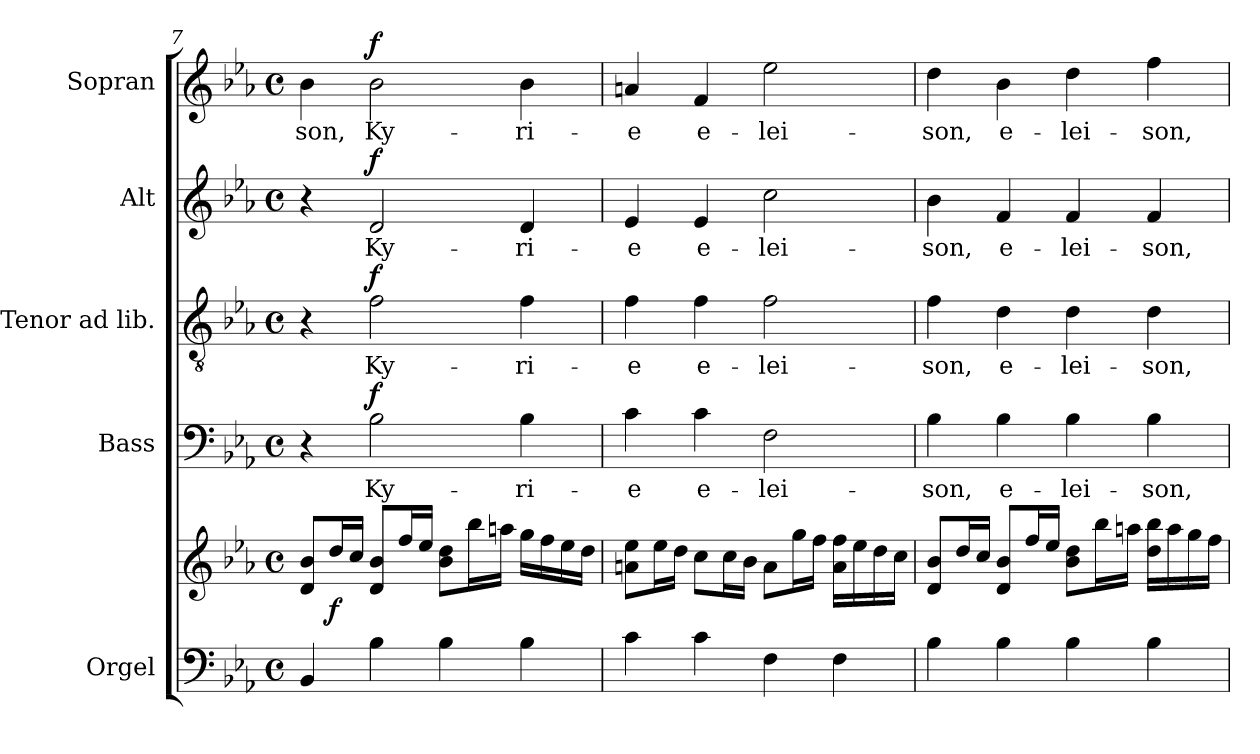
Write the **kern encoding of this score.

**kern	**kern	**dynam	**kern	**text	**dynam	**kern	**text	**dynam	**kern	**text	**dynam	**kern	**text	**dynam
*part5	*part5	*part5	*part4	*part4	*part4	*part3	*part3	*part3	*part2	*part2	*part2	*part1	*part1	*part1
*staff6	*staff5	*staff5/6	*staff4	*staff4	*staff4	*staff3	*staff3	*staff3	*staff2	*staff2	*staff2	*staff1	*staff1	*staff1
*I"Orgel	*	*	*I"Bass	*	*	*I"Tenor ad lib.	*	*	*I"Alt	*	*	*I"Sopran	*	*
*	*	*	*I'B.	*	*	*I'T.	*	*	*I'A.	*	*	*I'S.	*	*
!!LO:LB:g=z
*clefF4	*clefG2	*	*clefF4	*	*	*clefGv2	*	*	*clefG2	*	*	*clefG2	*	*
*k[b-e-a-]	*k[b-e-a-]	*	*k[b-e-a-]	*	*	*k[b-e-a-]	*	*	*k[b-e-a-]	*	*	*k[b-e-a-]	*	*
*E-:	*E-:	*	*E-:	*	*	*E-:	*	*	*E-:	*	*	*E-:	*	*
*M4/4	*M4/4	*	*M4/4	*	*	*M4/4	*	*	*M4/4	*	*	*M4/4	*	*
*met(c)	*met(c)	*	*met(c)	*	*	*met(c)	*	*	*met(c)	*	*	*met(c)	*	*
=7	=7	=7	=7	=7	=7	=7	=7	=7	=7	=7	=7	=7	=7	=7
!	!	!	!	!	!	!	!	!	!	!	!	!	!LO:LY:b	!
4BB-/	8d/ 8b-/L	.	4r	.	.	4r	.	.	4r	.	.	4b-\	-son,	.
!	!	!LO:DY:b	!	!	!	!	!	!	!	!	!	!	!	!
.	16dd/L	f	.	.	.	.	.	.	.	.	.	.	.	.
.	16cc/JJ	.	.	.	.	.	.	.	.	.	.	.	.	.
!	!	!	!	!LO:LY:b	!LO:DY:a	!	!LO:LY:b	!LO:DY:a	!	!LO:LY:b	!LO:DY:a	!	!LO:LY:b	!LO:DY:a
4B-\	8d/ 8b-/L	.	2B-\	Ky-	f	2f\	Ky-	f	2d/	Ky-	f	2b-\	Ky-	f
.	16ff/L	.	.	.	.	.	.	.	.	.	.	.	.	.
.	16ee-/JJ	.	.	.	.	.	.	.	.	.	.	.	.	.
4B-\	8b-\ 8dd\L	.	.	.	.	.	.	.	.	.	.	.	.	.
.	16bb-\L	.	.	.	.	.	.	.	.	.	.	.	.	.
.	16aan\JJ	.	.	.	.	.	.	.	.	.	.	.	.	.
!	!	!	!	!LO:LY:b	!	!	!LO:LY:b	!	!	!LO:LY:b	!	!	!LO:LY:b	!
4B-\	16gg\LL	.	4B-\	-ri-	.	4f\	-ri-	.	4d/	-ri-	.	4b-\	-ri-	.
.	16ff\	.	.	.	.	.	.	.	.	.	.	.	.	.
.	16ee-\	.	.	.	.	.	.	.	.	.	.	.	.	.
.	16dd\JJ	.	.	.	.	.	.	.	.	.	.	.	.	.
=8	=8	=8	=8	=8	=8	=8	=8	=8	=8	=8	=8	=8	=8	=8
!	!	!	!	!LO:LY:b	!	!	!LO:LY:b	!	!	!LO:LY:b	!	!	!LO:LY:b	!
4c\	8an\ 8ee-\L	.	4c\	-e	.	4f\	-e	.	4e-/	-e	.	4an/	-e	.
.	16ee-\L	.	.	.	.	.	.	.	.	.	.	.	.	.
.	16dd\JJ	.	.	.	.	.	.	.	.	.	.	.	.	.
!	!	!	!	!LO:LY:b	!	!	!LO:LY:b	!	!	!LO:LY:b	!	!	!LO:LY:b	!
4c\	8cc\L	.	4c\	e-	.	4f\	e-	.	4e-/	e-	.	4f/	e-	.
.	16cc\L	.	.	.	.	.	.	.	.	.	.	.	.	.
.	16b-\JJ	.	.	.	.	.	.	.	.	.	.	.	.	.
!	!	!	!	!LO:LY:b	!	!	!LO:LY:b	!	!	!LO:LY:b	!	!	!LO:LY:b	!
4F\	8a\L	.	2F\	-lei-	.	2f\	-lei-	.	2cc\	-lei-	.	2ee-\	-lei-	.
.	16gg\L	.	.	.	.	.	.	.	.	.	.	.	.	.
.	16ff\JJ	.	.	.	.	.	.	.	.	.	.	.	.	.
4F\	16a\ 16ff\LL	.	.	.	.	.	.	.	.	.	.	.	.	.
.	16ee-\	.	.	.	.	.	.	.	.	.	.	.	.	.
.	16dd\	.	.	.	.	.	.	.	.	.	.	.	.	.
.	16cc\JJ	.	.	.	.	.	.	.	.	.	.	.	.	.
=9	=9	=9	=9	=9	=9	=9	=9	=9	=9	=9	=9	=9	=9	=9
!	!	!	!	!LO:LY:b	!	!	!LO:LY:b	!	!	!LO:LY:b	!	!	!LO:LY:b	!
4B-\	8d/ 8b-/L	.	4B-\	-son,	.	4f\	-son,	.	4b-\	-son,	.	4dd\	-son,	.
.	16dd/L	.	.	.	.	.	.	.	.	.	.	.	.	.
.	16cc/JJ	.	.	.	.	.	.	.	.	.	.	.	.	.
!	!	!	!	!LO:LY:b	!	!	!LO:LY:b	!	!	!LO:LY:b	!	!	!LO:LY:b	!
4B-\	8d/ 8b-/L	.	4B-\	e-	.	4d\	e-	.	4f/	e-	.	4b-\	e-	.
.	16ff/L	.	.	.	.	.	.	.	.	.	.	.	.	.
.	16ee-/JJ	.	.	.	.	.	.	.	.	.	.	.	.	.
!	!	!	!	!LO:LY:b	!	!	!LO:LY:b	!	!	!LO:LY:b	!	!	!LO:LY:b	!
4B-\	8b-\ 8dd\L	.	4B-\	-lei-	.	4d\	-lei-	.	4f/	-lei-	.	4dd\	-lei-	.
.	16bb-\L	.	.	.	.	.	.	.	.	.	.	.	.	.
.	16aan\JJ	.	.	.	.	.	.	.	.	.	.	.	.	.
!	!	!	!	!LO:LY:b	!	!	!LO:LY:b	!	!	!LO:LY:b	!	!	!LO:LY:b	!
4B-\	16dd\ 16bb-\LL	.	4B-\	-son,	.	4d\	-son,	.	4f/	-son,	.	4ff\	-son,	.
.	16aa\	.	.	.	.	.	.	.	.	.	.	.	.	.
.	16gg\	.	.	.	.	.	.	.	.	.	.	.	.	.
.	16ff\JJ	.	.	.	.	.	.	.	.	.	.	.	.	.
=	=	=	=	=	=	=	=	=	=	=	=	=	=	=
*-	*-	*-	*-	*-	*-	*-	*-	*-	*-	*-	*-	*-	*-	*-
